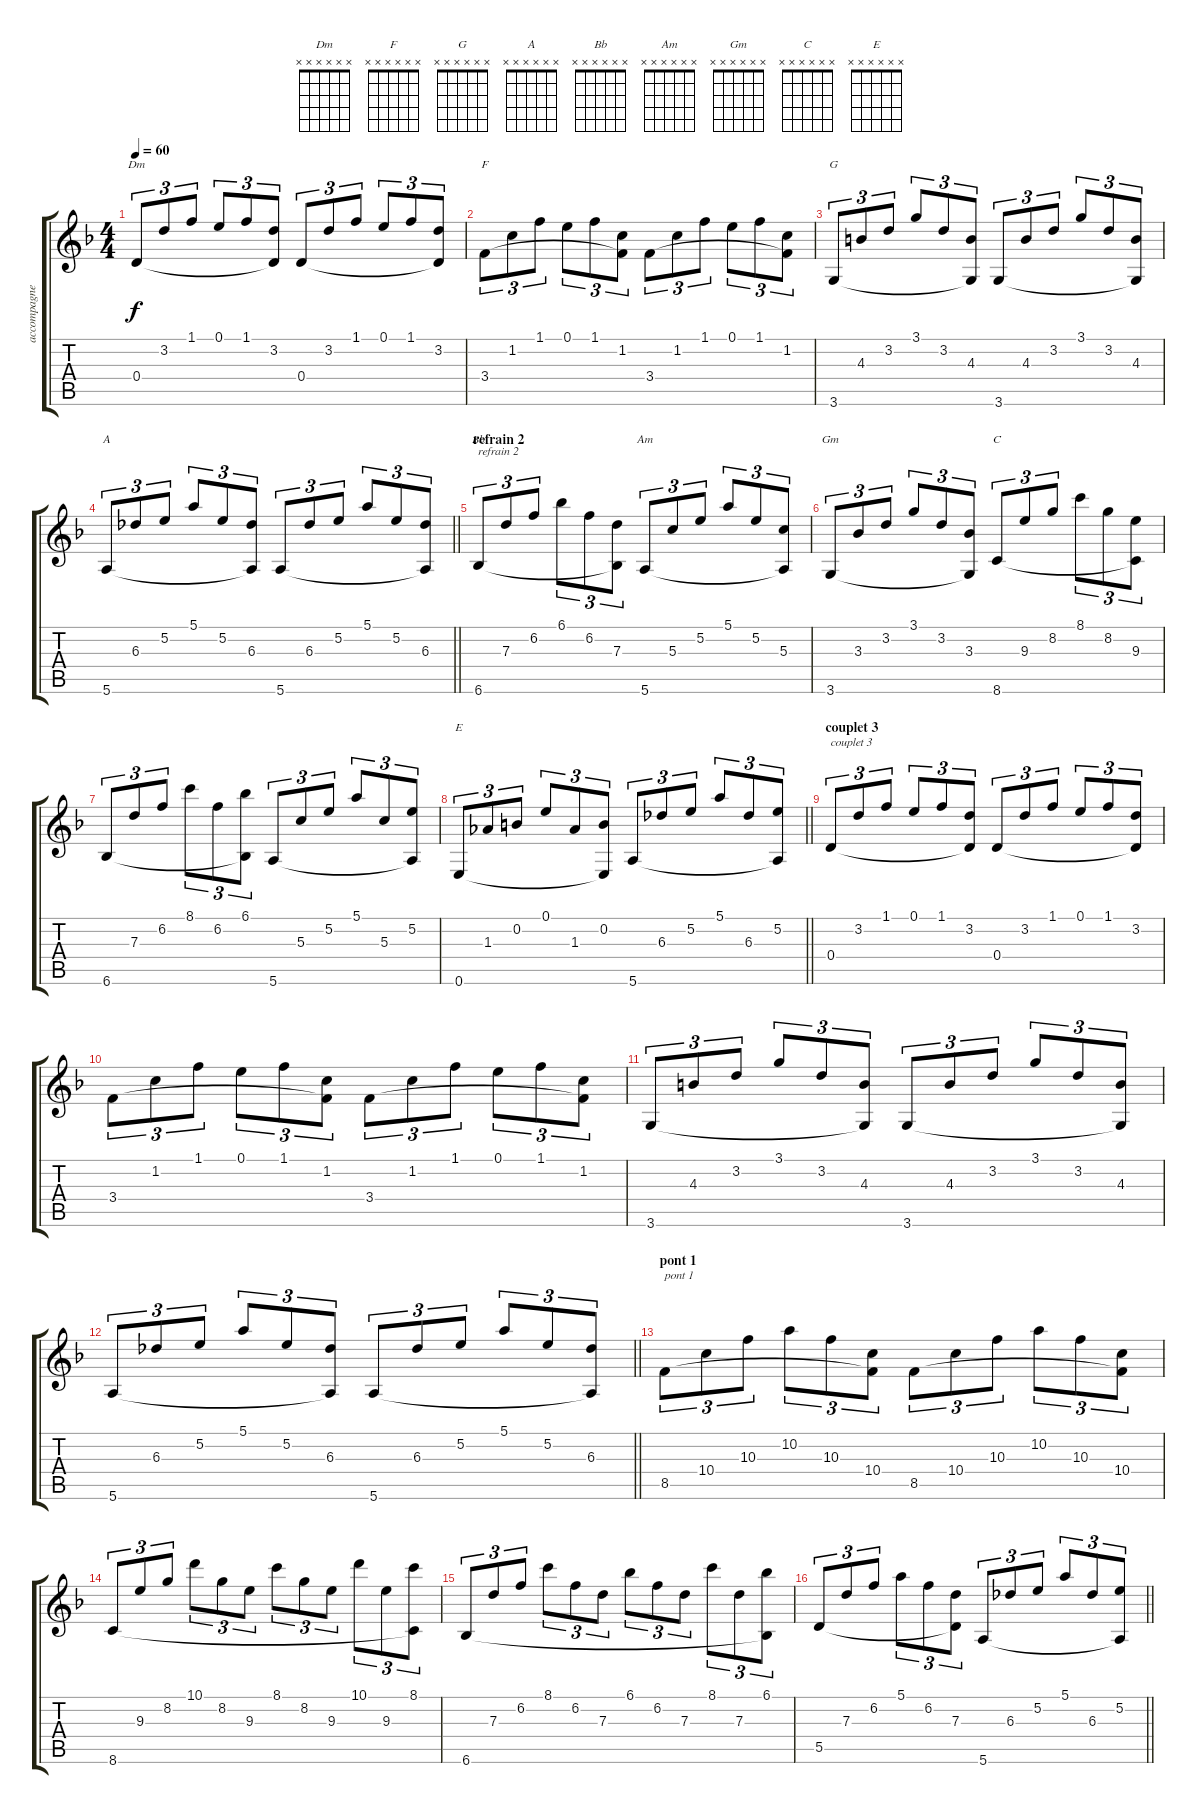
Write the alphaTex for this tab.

\track ("accompagnement" "accompagne") {instrument acousticguitarnylon}
\staff {score tabs}
\tuning (E4 B3 G3 D3 A2 E2) {hide}
\chord ("Dm" x x x x x x)
\chord ("F" x x x x x x)
\chord ("G" x x x x x x)
\chord ("A" x x x x x x)
\chord ("Bb" x x x x x x)
\chord ("Am" x x x x x x)
\chord ("Gm" x x x x x x)
\chord ("C" x x x x x x)
\chord ("E" x x x x x x)
\ts (4 4)
\tempo 60
\clef g2
\ks f
0.4.8{tu (3 2) ch "Dm" dy f} 3.2.8{tu (3 2)} 1.1.8{tu (3 2)} 0.1.8{tu (3 2)} 1.1.8{tu (3 2)} (3.2 0.4{t}).8{tu (3 2)} 0.4.8{tu (3 2)} 3.2.8{tu (3 2)} 1.1.8{tu (3 2)} 0.1.8{tu (3 2)} 1.1.8{tu (3 2)} (3.2 0.4{t}).8{tu (3 2)} |
3.4.8{tu (3 2) ch "F"} 1.2.8{tu (3 2)} 1.1.8{tu (3 2)} 0.1.8{tu (3 2)} 1.1.8{tu (3 2)} (1.2 3.4{t}).8{tu (3 2)} 3.4.8{tu (3 2)} 1.2.8{tu (3 2)} 1.1.8{tu (3 2)} 0.1.8{tu (3 2)} 1.1.8{tu (3 2)} (1.2 3.4{t}).8{tu (3 2)} |
3.6.8{tu (3 2) ch "G"} 4.3.8{tu (3 2)} 3.2.8{tu (3 2)} 3.1.8{tu (3 2)} 3.2.8{tu (3 2)} (4.3 3.6{t}).8{tu (3 2)} 3.6.8{tu (3 2)} 4.3.8{tu (3 2)} 3.2.8{tu (3 2)} 3.1.8{tu (3 2)} 3.2.8{tu (3 2)} (4.3 3.6{t}).8{tu (3 2)} |
\barLineRight lightlight
5.6.8{tu (3 2) ch "A"} 6.3.8{tu (3 2)} 5.2.8{tu (3 2)} 5.1.8{tu (3 2)} 5.2.8{tu (3 2)} (6.3 5.6{t}).8{tu (3 2)} 5.6.8{tu (3 2)} 6.3.8{tu (3 2)} 5.2.8{tu (3 2)} 5.1.8{tu (3 2)} 5.2.8{tu (3 2)} (6.3 5.6{t}).8{tu (3 2)} |
\section ("" "refrain 2")
6.6.8{tu (3 2) ch "Bb" txt "refrain 2"} 7.3.8{tu (3 2)} 6.2.8{tu (3 2)} 6.1.8{tu (3 2)} 6.2.8{tu (3 2)} (7.3 6.6{t}).8{tu (3 2)} 5.6.8{tu (3 2) ch "Am"} 5.3.8{tu (3 2)} 5.2.8{tu (3 2)} 5.1.8{tu (3 2)} 5.2.8{tu (3 2)} (5.3 5.6{t}).8{tu (3 2)} |
3.6.8{tu (3 2) ch "Gm"} 3.3.8{tu (3 2)} 3.2.8{tu (3 2)} 3.1.8{tu (3 2)} 3.2.8{tu (3 2)} (3.3 3.6{t}).8{tu (3 2)} 8.6.8{tu (3 2) ch "C"} 9.3.8{tu (3 2)} 8.2.8{tu (3 2)} 8.1.8{tu (3 2)} 8.2.8{tu (3 2)} (9.3 8.6{t}).8{tu (3 2)} |
6.6.8{tu (3 2)} 7.3.8{tu (3 2)} 6.2.8{tu (3 2)} 8.1.8{tu (3 2)} 6.2.8{tu (3 2)} (6.1 6.6{t}).8{tu (3 2)} 5.6.8{tu (3 2)} 5.3.8{tu (3 2)} 5.2.8{tu (3 2)} 5.1.8{tu (3 2)} 5.3.8{tu (3 2)} (5.2 5.6{t}).8{tu (3 2)} |
\barLineRight lightlight
0.6.8{tu (3 2) ch "E"} 1.3.8{tu (3 2)} 0.2.8{tu (3 2)} 0.1.8{tu (3 2)} 1.3.8{tu (3 2)} (0.2 0.6{t}).8{tu (3 2)} 5.6.8{tu (3 2)} 6.3.8{tu (3 2)} 5.2.8{tu (3 2)} 5.1.8{tu (3 2)} 6.3.8{tu (3 2)} (5.2 5.6{t}).8{tu (3 2)} |
\section ("" "couplet 3")
0.4.8{tu (3 2) txt "couplet 3"} 3.2.8{tu (3 2)} 1.1.8{tu (3 2)} 0.1.8{tu (3 2)} 1.1.8{tu (3 2)} (3.2 0.4{t}).8{tu (3 2)} 0.4.8{tu (3 2)} 3.2.8{tu (3 2)} 1.1.8{tu (3 2)} 0.1.8{tu (3 2)} 1.1.8{tu (3 2)} (3.2 0.4{t}).8{tu (3 2)} |
3.4.8{tu (3 2)} 1.2.8{tu (3 2)} 1.1.8{tu (3 2)} 0.1.8{tu (3 2)} 1.1.8{tu (3 2)} (1.2 3.4{t}).8{tu (3 2)} 3.4.8{tu (3 2)} 1.2.8{tu (3 2)} 1.1.8{tu (3 2)} 0.1.8{tu (3 2)} 1.1.8{tu (3 2)} (1.2 3.4{t}).8{tu (3 2)} |
3.6.8{tu (3 2)} 4.3.8{tu (3 2)} 3.2.8{tu (3 2)} 3.1.8{tu (3 2)} 3.2.8{tu (3 2)} (4.3 3.6{t}).8{tu (3 2)} 3.6.8{tu (3 2)} 4.3.8{tu (3 2)} 3.2.8{tu (3 2)} 3.1.8{tu (3 2)} 3.2.8{tu (3 2)} (4.3 3.6{t}).8{tu (3 2)} |
\barLineRight lightlight
5.6.8{tu (3 2)} 6.3.8{tu (3 2)} 5.2.8{tu (3 2)} 5.1.8{tu (3 2)} 5.2.8{tu (3 2)} (6.3 5.6{t}).8{tu (3 2)} 5.6.8{tu (3 2)} 6.3.8{tu (3 2)} 5.2.8{tu (3 2)} 5.1.8{tu (3 2)} 5.2.8{tu (3 2)} (6.3 5.6{t}).8{tu (3 2)} |
\section ("" "pont 1")
8.5.8{tu (3 2) txt "pont 1"} 10.4.8{tu (3 2)} 10.3.8{tu (3 2)} 10.2.8{tu (3 2)} 10.3.8{tu (3 2)} (10.4 8.5{t}).8{tu (3 2)} 8.5.8{tu (3 2)} 10.4.8{tu (3 2)} 10.3.8{tu (3 2)} 10.2.8{tu (3 2)} 10.3.8{tu (3 2)} (10.4 8.5{t}).8{tu (3 2)} |
8.6.8{tu (3 2)} 9.3.8{tu (3 2)} 8.2.8{tu (3 2)} 10.1.8{tu (3 2)} 8.2.8{tu (3 2)} 9.3.8{tu (3 2)} 8.1.8{tu (3 2)} 8.2.8{tu (3 2)} 9.3.8{tu (3 2)} 10.1.8{tu (3 2)} 9.3.8{tu (3 2)} (8.1 8.6{t}).8{tu (3 2)} |
6.6.8{tu (3 2)} 7.3.8{tu (3 2)} 6.2.8{tu (3 2)} 8.1.8{tu (3 2)} 6.2.8{tu (3 2)} 7.3.8{tu (3 2)} 6.1.8{tu (3 2)} 6.2.8{tu (3 2)} 7.3.8{tu (3 2)} 8.1.8{tu (3 2)} 7.3.8{tu (3 2)} (6.1 6.6{t}).8{tu (3 2)} |
\barLineRight lightlight
5.5.8{tu (3 2)} 7.3.8{tu (3 2)} 6.2.8{tu (3 2)} 5.1.8{tu (3 2)} 6.2.8{tu (3 2)} (7.3 5.5{t}).8{tu (3 2)} 5.6.8{tu (3 2)} 6.3.8{tu (3 2)} 5.2.8{tu (3 2)} 5.1.8{tu (3 2)} 6.3.8{tu (3 2)} (5.2 5.6{t}).8{tu (3 2)}
